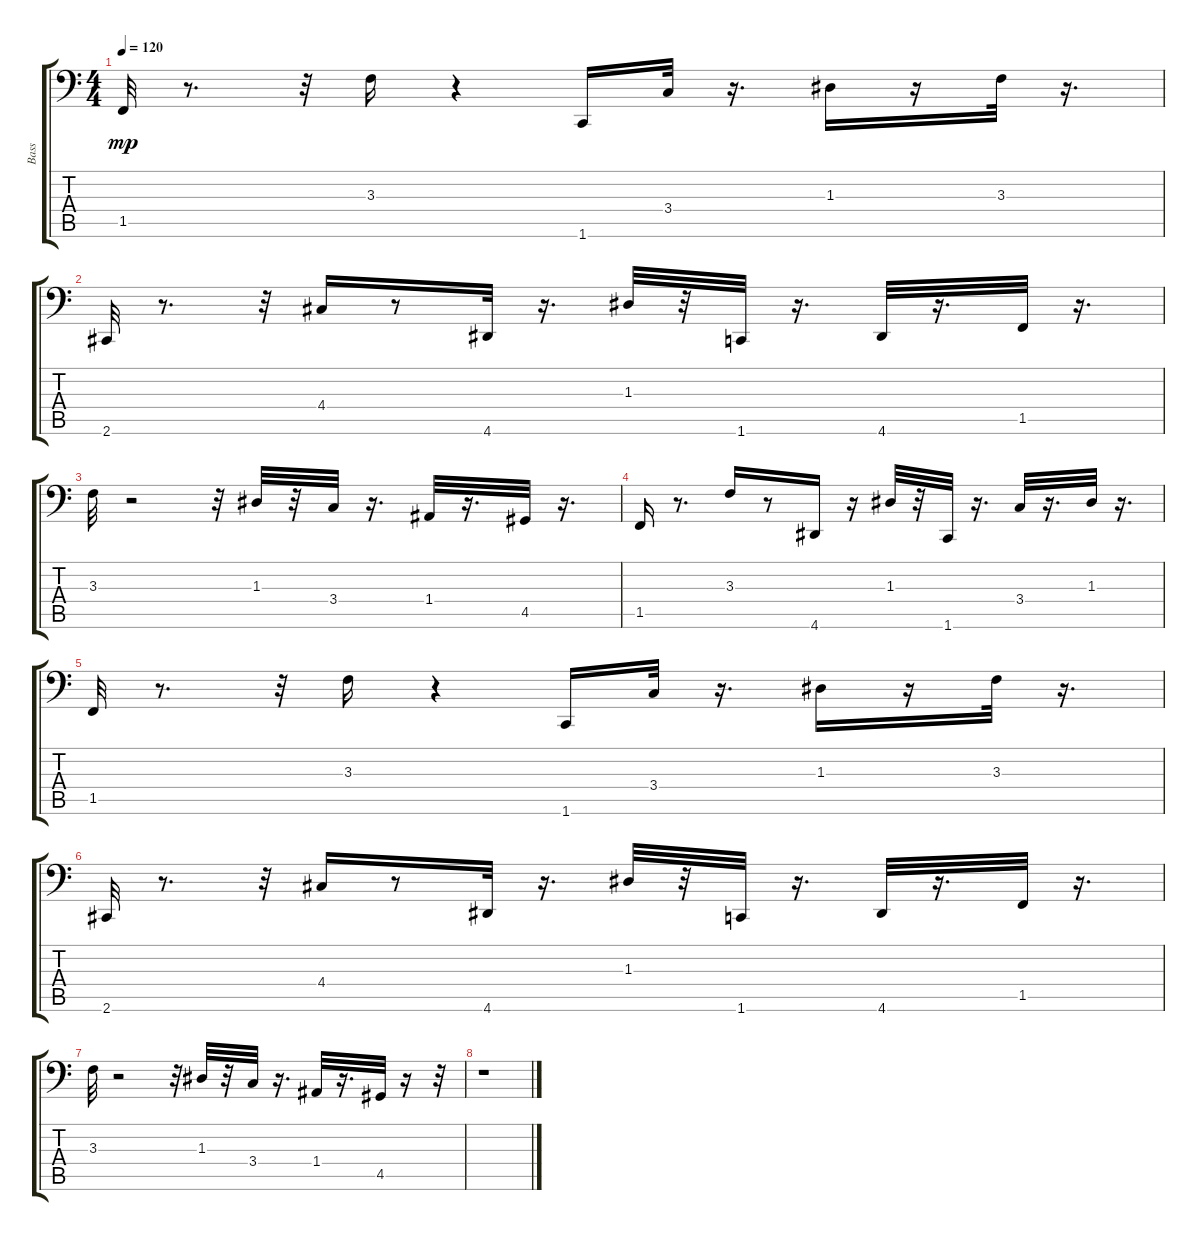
\track ("Bass" "Bass") {instrument synthbass1}
\staff {score tabs}
\tuning (C3 G2 D2 A1 E1 B0) {hide}
\ts (4 4)
\tempo 120
\clef f4
\ks c
1.5.32{dy mp} r.8{d} r.32 3.3.16 r.4 1.6.16 3.4.32 r.16{d} 1.3.16 r.16 3.3.32 r.16{d} |
2.6.32 r.8{d} r.32 4.4.16 r.8 4.6.32 r.16{d} 1.3.32 r.32 1.6.32 r.16{d} 4.6.32 r.16{d} 1.5.32 r.16{d} |
3.3.32 r.2 r.32 1.3.32 r.32 3.4.32 r.16{d} 1.4.32 r.16{d} 4.5.32 r.16{d} |
1.5.16 r.8{d} 3.3.16 r.8 4.6.16 r.16 1.3.32 r.32 1.6.32 r.16{d} 3.4.32 r.16{d} 1.3.32 r.16{d} |
1.5.32 r.8{d} r.32 3.3.16 r.4 1.6.16 3.4.32 r.16{d} 1.3.16 r.16 3.3.32 r.16{d} |
2.6.32 r.8{d} r.32 4.4.16 r.8 4.6.32 r.16{d} 1.3.32 r.32 1.6.32 r.16{d} 4.6.32 r.16{d} 1.5.32 r.16{d} |
3.3.32 r.2 r.32 1.3.32 r.32 3.4.32 r.16{d} 1.4.32 r.16{d} 4.5.32 r.16 r.32 |
r.1
